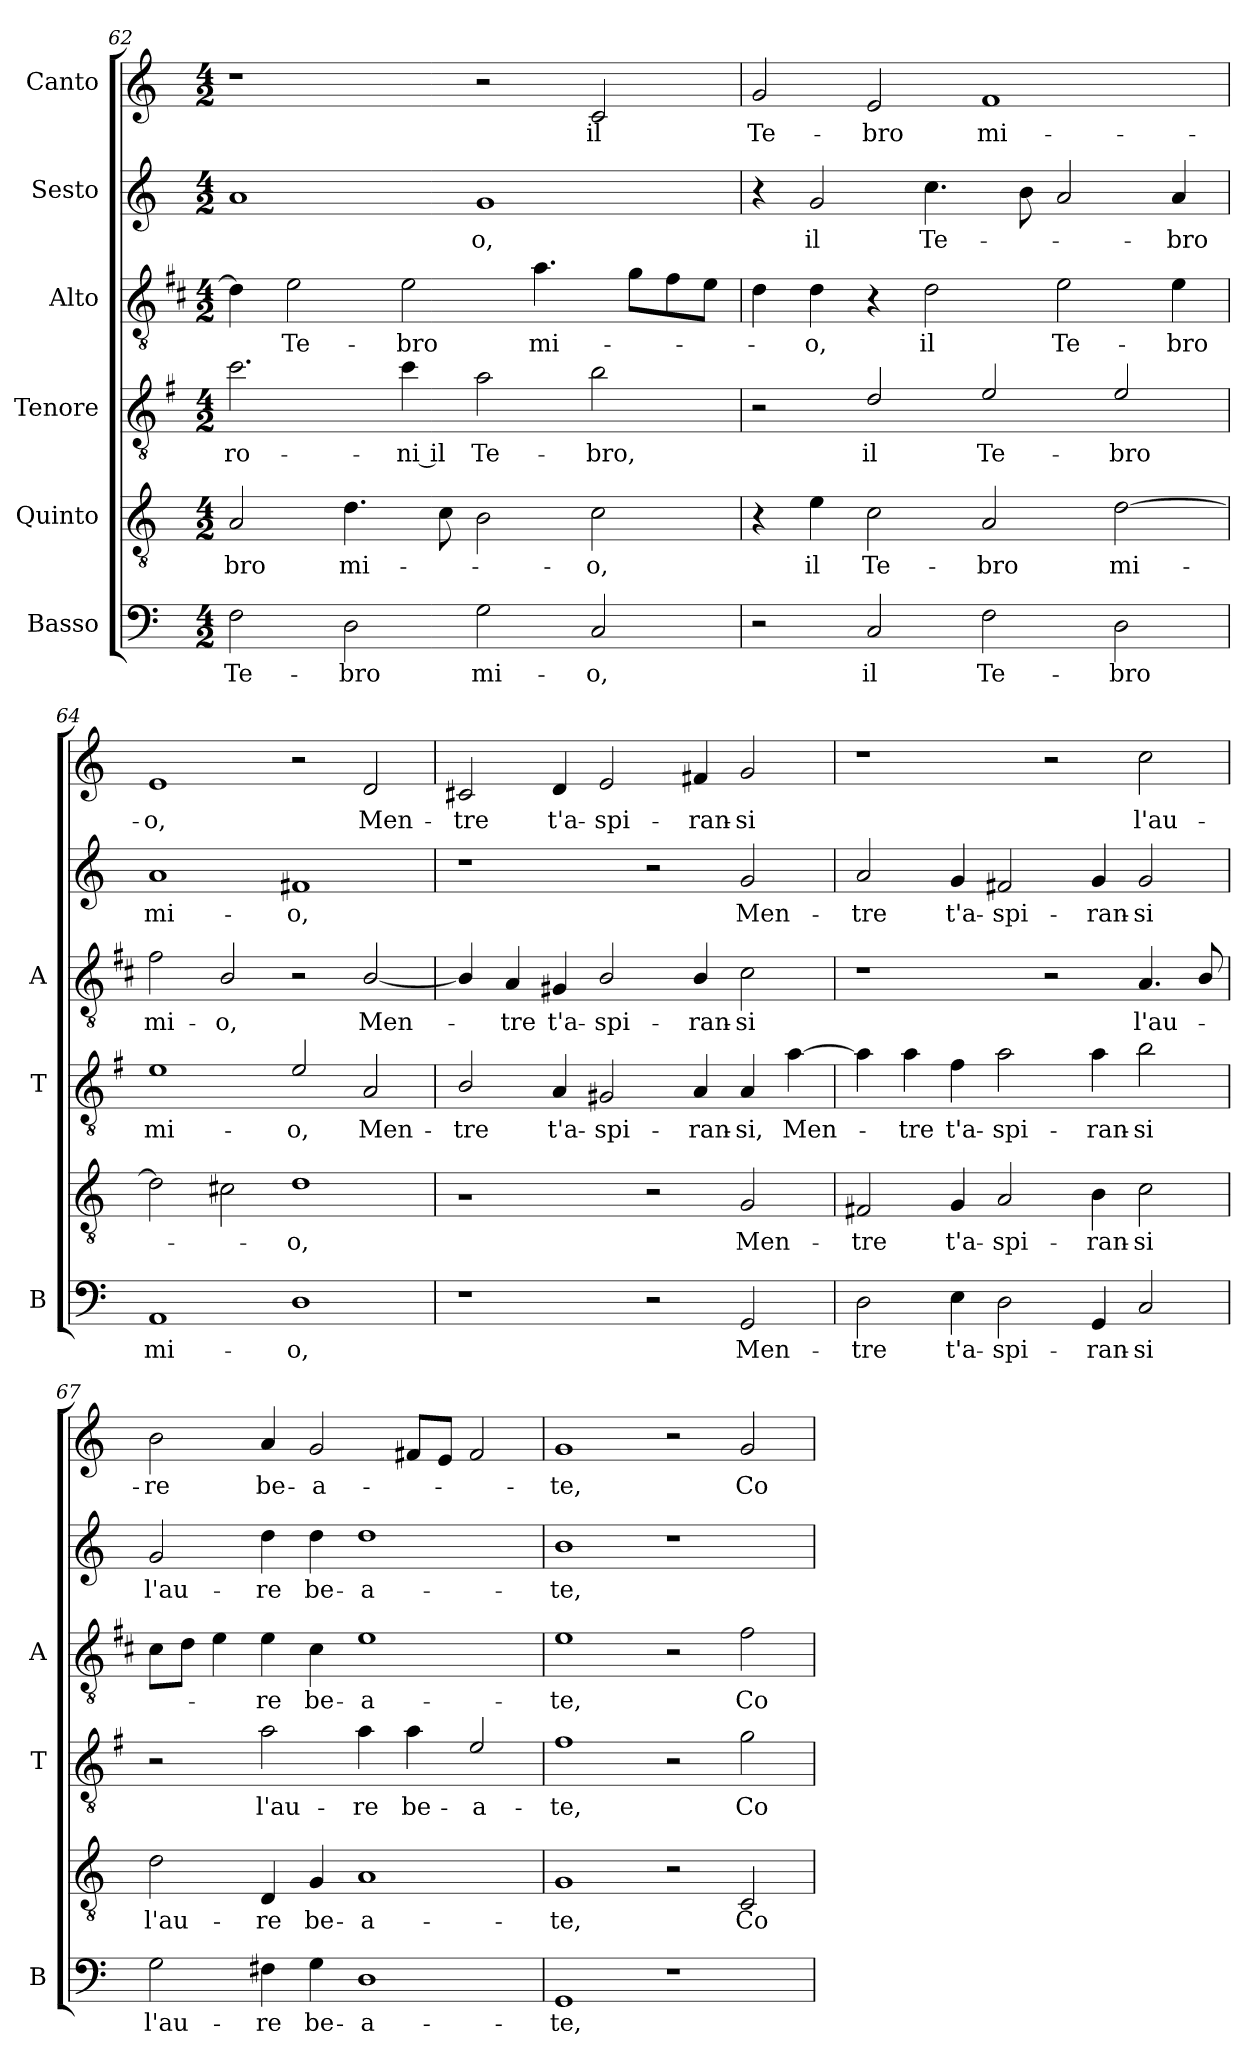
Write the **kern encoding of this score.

**kern	**text	**kern	**text	**kern	**text	**kern	**text	**kern	**text	**kern	**text
*part6	*part6	*part5	*part5	*part4	*part4	*part3	*part3	*part2	*part2	*part1	*part1
*staff6	*staff6	*staff5	*staff5	*staff4	*staff4	*staff3	*staff3	*staff2	*staff2	*staff1	*staff1
*I"Basso	*	*I"Quinto	*	*I"Tenore	*	*I"Alto	*	*I"Sesto	*	*I"Canto	*
*I'B	*	*	*	*I'T	*	*I'A	*	*	*	*	*
*clefF4	*	*clefGv2	*	*clefGv2	*	*clefGv2	*	*clefG2	*	*clefG2	*
*	*	*	*	*ITrd4c7	*	*ITrd1c2	*	*	*	*	*
*k[]	*	*k[]	*	*k[]	*	*k[]	*	*k[]	*	*k[]	*
*C:	*	*C:	*	*C:	*	*C:	*	*C:	*	*C:	*
*M4/2	*	*M4/2	*	*M4/2	*	*M4/2	*	*M4/2	*	*M4/2	*
=62	=62	=62	=62	=62	=62	=62	=62	=62	=62	=62	=62
!	!LO:LY:b	!	!LO:LY:b	!	!LO:LY:b	!	!	!	!	!	!
2F\	Te-	2A/	-bro	2.f\	-ro-	4c\]	.	1a	.	1r	.
!	!	!	!	!	!	!	!LO:LY:b	!	!	!	!
.	.	.	.	.	.	2d\	Te-	.	.	.	.
!	!LO:LY:b	!	!LO:LY:b	!	!	!	!	!	!	!	!
2D\	-bro	4.d\	mi-	.	.	.	.	.	.	.	.
!	!	!	!	!	!LO:LY:b	!	!LO:LY:b	!	!	!	!
.	.	.	.	4f\	-ni il	2d\	-bro	.	.	.	.
.	.	8c\	.	.	.	.	.	.	.	.	.
!	!LO:LY:b	!	!	!	!LO:LY:b	!	!	!	!LO:LY:b	!	!
2G\	mi-	2B\	.	2d\	Te-	.	.	1g	-o,	2r	.
!	!	!	!	!	!	!	!LO:LY:b	!	!	!	!
.	.	.	.	.	.	4.g\	mi-	.	.	.	.
!	!LO:LY:b	!	!LO:LY:b	!	!LO:LY:b	!	!	!	!	!	!LO:LY:b
2C/	-o,	2c\	-o,	2e\	-bro,	.	.	.	.	2c/	il
.	.	.	.	.	.	8f\L	.	.	.	.	.
.	.	.	.	.	.	8e\	.	.	.	.	.
.	.	.	.	.	.	8d\J	.	.	.	.	.
=63	=63	=63	=63	=63	=63	=63	=63	=63	=63	=63	=63
!	!	!	!	!	!	!	!	!	!	!	!LO:LY:b
2r	.	4r	.	2r	.	4c\	.	4r	.	2g/	Te-
!	!	!	!LO:LY:b	!	!	!	!LO:LY:b	!	!LO:LY:b	!	!
.	.	4e\	il	.	.	4c\	-o,	2g/	il	.	.
!	!LO:LY:b	!	!LO:LY:b	!	!LO:LY:b	!	!	!	!	!	!LO:LY:b
2C/	il	2c\	Te-	2G/	il	4r	.	.	.	2e/	-bro
!	!	!	!	!	!	!	!LO:LY:b	!	!LO:LY:b	!	!
.	.	.	.	.	.	2c\	il	4.cc\	Te-	.	.
!	!LO:LY:b	!	!LO:LY:b	!	!LO:LY:b	!	!	!	!	!	!LO:LY:b
2F\	Te-	2A/	-bro	2A/	Te-	.	.	.	.	1f	mi-
.	.	.	.	.	.	.	.	8b\	.	.	.
!	!	!	!	!	!	!	!LO:LY:b	!	!	!	!
.	.	.	.	.	.	2d\	Te-	2a/	.	.	.
!	!LO:LY:b	!	!LO:LY:b	!	!LO:LY:b	!	!	!	!	!	!
2D\	-bro	[2d\	mi-	2A/	-bro	.	.	.	.	.	.
!	!	!	!	!	!	!	!LO:LY:b	!	!LO:LY:b	!	!
.	.	.	.	.	.	4d\	-bro	4a/	-bro	.	.
!!LO:LB:g=z
=64	=64	=64	=64	=64	=64	=64	=64	=64	=64	=64	=64
!	!LO:LY:b	!	!	!	!LO:LY:b	!	!LO:LY:b	!	!LO:LY:b	!	!LO:LY:b
1AA	mi-	2d\]	.	1A	mi-	2e\	mi-	1a	mi-	1e	-o,
!	!	!	!	!	!	!	!LO:LY:b	!	!	!	!
.	.	2c#X\	.	.	.	2A/	-o,	.	.	.	.
!	!LO:LY:b	!	!LO:LY:b	!	!LO:LY:b	!	!	!	!LO:LY:b	!	!
1D	-o,	1d	-o,	2A/	-o,	2r	.	1f#X	-o,	2r	.
!	!	!	!	!	!LO:LY:b	!	!LO:LY:b	!	!	!	!LO:LY:b
.	.	.	.	2D/	Men-	[2A/	Men-	.	.	2d/	Men-
=65	=65	=65	=65	=65	=65	=65	=65	=65	=65	=65	=65
!	!	!	!	!	!LO:LY:b	!	!	!	!	!	!LO:LY:b
1r	.	1rc	.	2E/	-tre	4A/]	.	1r	.	2c#X/	-tre
!	!	!	!	!	!	!	!LO:LY:b	!	!	!	!
.	.	.	.	.	.	4G/	-tre	.	.	.	.
!	!	!	!	!	!LO:LY:b	!	!LO:LY:b	!	!	!	!LO:LY:b
.	.	.	.	4D/	t'a-	4F#X/	t'a-	.	.	4d/	t'a-
!	!	!	!	!	!LO:LY:b	!	!LO:LY:b	!	!	!	!LO:LY:b
.	.	.	.	2C#X/	-spi-	2A/	-spi-	.	.	2e/	-spi-
2r	.	2r	.	.	.	.	.	2r	.	.	.
!	!	!	!	!	!LO:LY:b	!	!LO:LY:b	!	!	!	!LO:LY:b
.	.	.	.	4D/	-ran-	4A/	-ran-	.	.	4f#X/	-ran-
!	!LO:LY:b	!	!LO:LY:b	!	!LO:LY:b	!	!LO:LY:b	!	!LO:LY:b	!	!LO:LY:b
2GG/	Men-	2G/	Men-	4D/	-si,	2B\	-si	2g/	Men-	2g/	-si
!	!	!	!	!	!LO:LY:b	!	!	!	!	!	!
.	.	.	.	[4d\	Men-	.	.	.	.	.	.
=66	=66	=66	=66	=66	=66	=66	=66	=66	=66	=66	=66
!	!LO:LY:b	!	!LO:LY:b	!	!	!	!	!	!LO:LY:b	!	!
2D\	-tre	2F#X/	-tre	4d\]	.	1r	.	2a/	-tre	1r	.
!	!	!	!	!	!LO:LY:b	!	!	!	!	!	!
.	.	.	.	4d\	-tre	.	.	.	.	.	.
!	!LO:LY:b	!	!LO:LY:b	!	!LO:LY:b	!	!	!	!LO:LY:b	!	!
4E\	t'a-	4G/	t'a-	4B\	t'a-	.	.	4g/	t'a-	.	.
!	!LO:LY:b	!	!LO:LY:b	!	!LO:LY:b	!	!	!	!LO:LY:b	!	!
2D\	-spi-	2A/	-spi-	2d\	-spi-	.	.	2f#X/	-spi-	.	.
.	.	.	.	.	.	2r	.	.	.	2r	.
!	!LO:LY:b	!	!LO:LY:b	!	!LO:LY:b	!	!	!	!LO:LY:b	!	!
4GG/	-ran-	4B\	-ran-	4d\	-ran-	.	.	4g/	-ran-	.	.
!	!LO:LY:b	!	!LO:LY:b	!	!LO:LY:b	!	!LO:LY:b	!	!LO:LY:b	!	!LO:LY:b
2C/	-si	2c\	-si	2e\	-si	4.G/	l'au-	2g/	-si	2cc\	l'au-
.	.	.	.	.	.	8A/	.	.	.	.	.
=67	=67	=67	=67	=67	=67	=67	=67	=67	=67	=67	=67
!	!LO:LY:b	!	!LO:LY:b	!	!	!	!	!	!LO:LY:b	!	!LO:LY:b
2G\	l'au-	2d\	l'au-	2r	.	8B\L	.	2g/	l'au-	2b\	-re
.	.	.	.	.	.	8c\J	.	.	.	.	.
.	.	.	.	.	.	4d\	.	.	.	.	.
!	!LO:LY:b	!	!LO:LY:b	!	!LO:LY:b	!	!LO:LY:b	!	!LO:LY:b	!	!LO:LY:b
4F#X\	-re	4D/	-re	2d\	l'au-	4d\	-re	4dd\	-re	4a/	be-
!	!LO:LY:b	!	!LO:LY:b	!	!	!	!LO:LY:b	!	!LO:LY:b	!	!LO:LY:b
4G\	be-	4G/	be-	.	.	4B\	be-	4dd\	be-	2g/	-a-
!	!LO:LY:b	!	!LO:LY:b	!	!LO:LY:b	!	!LO:LY:b	!	!LO:LY:b	!	!
1D	-a-	1A	-a-	4d\	-re	1d	-a-	1dd	-a-	.	.
!	!	!	!	!	!LO:LY:b	!	!	!	!	!	!
.	.	.	.	4d\	be-	.	.	.	.	8f#X/L	.
.	.	.	.	.	.	.	.	.	.	8e/J	.
!	!	!	!	!	!LO:LY:b	!	!	!	!	!	!
.	.	.	.	2A/	-a-	.	.	.	.	2f#/	.
!!LO:LB:g=z
=68	=68	=68	=68	=68	=68	=68	=68	=68	=68	=68	=68
!	!LO:LY:b	!	!LO:LY:b	!	!LO:LY:b	!	!LO:LY:b	!	!LO:LY:b	!	!LO:LY:b
1GG	-te,	1G	-te,	1B	-te,	1d	-te,	1b	-te,	1g	-te,
1r	.	2r	.	2r	.	2r	.	1r	.	2r	.
!	!	!	!LO:LY:b	!	!LO:LY:b	!	!LO:LY:b	!	!	!	!LO:LY:b
.	.	2C/	Co-	2c\	Co-	2e\	Co-	.	.	2g/	Co-
=	=	=	=	=	=	=	=	=	=	=	=
*-	*-	*-	*-	*-	*-	*-	*-	*-	*-	*-	*-
